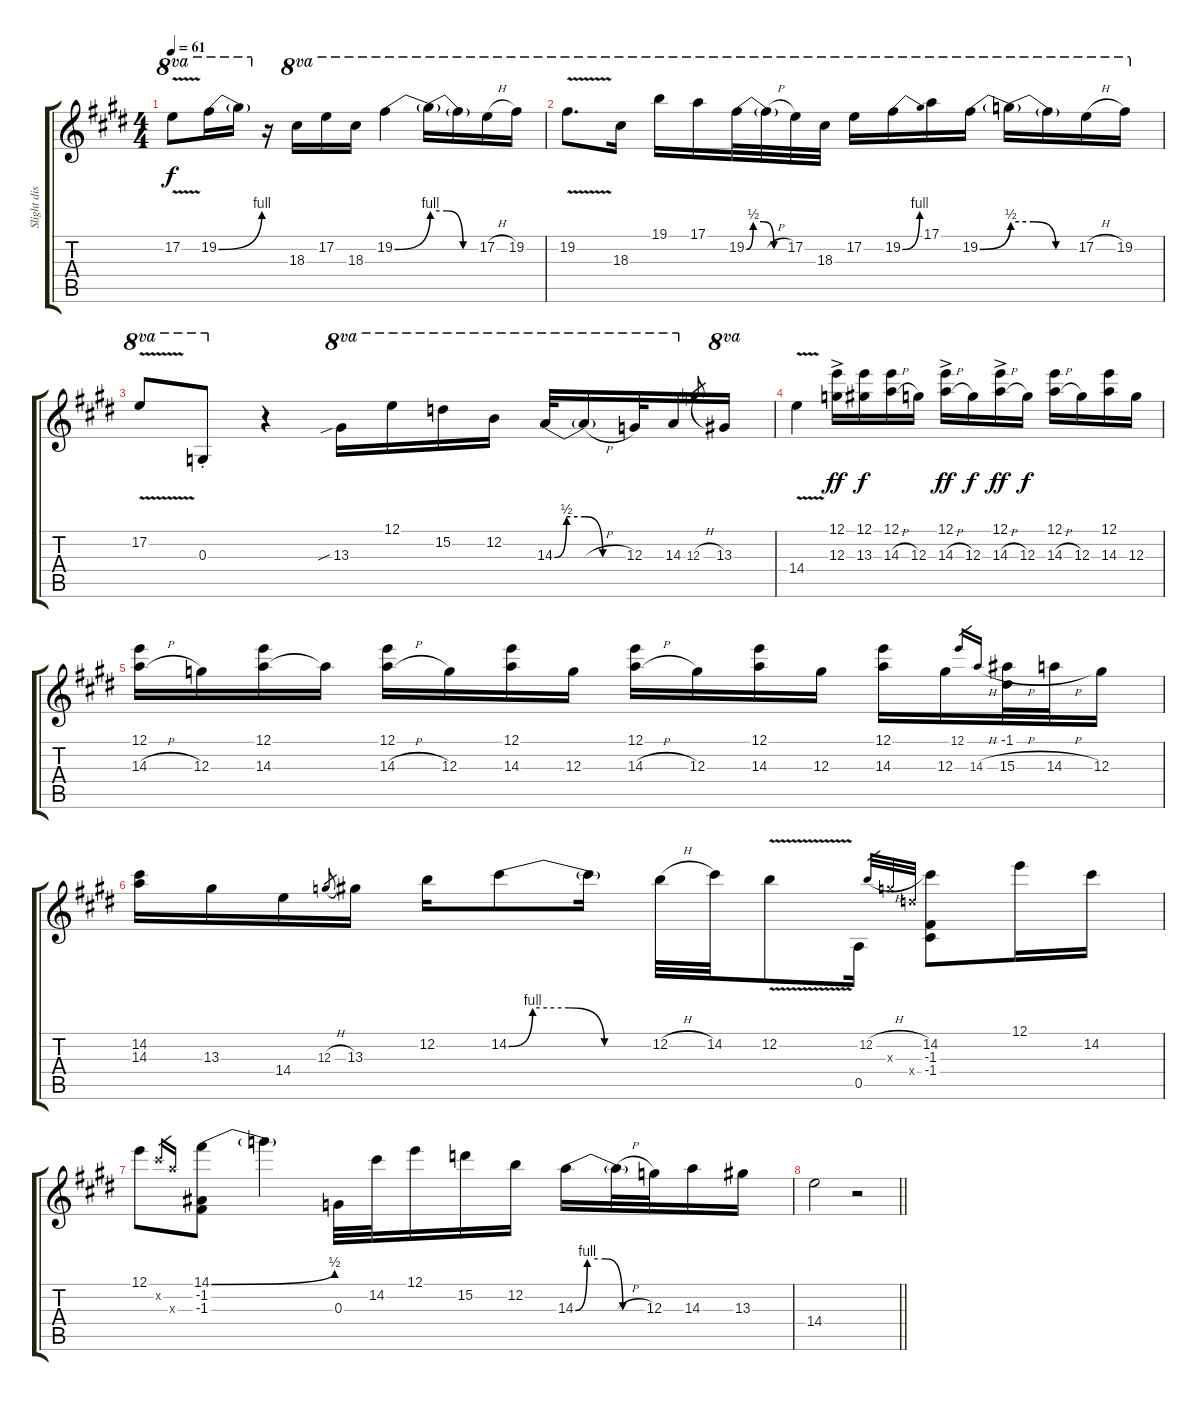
\track ("Slight dist" "Slight dis") {instrument overdrivenguitar}
\staff {score tabs}
\tuning (E4 B3 G3 D3 A2 E2) {hide}
\ts (4 4)
\tempo 61
\clef g2
\ks c#minor
17.2{v}.8{ot 8va dy f} 19.2{be (bend 0 0 60 4)}.16{ot 8va} 19.2{t}.16{ot 8va} r.16 18.3.16{ot 8va} 17.2.16{ot 8va} 18.3.16{ot 8va} 19.2{be (bend 0 0 60 4)}.4{ot 8va} 19.2{be (custom 0 4 20 4 40 0 60 0) t}.16{ot 8va} 19.2{t}.16{ot 8va} 17.2{h}.16{ot 8va} 19.2.16{ot 8va} |
19.2{v}.8{d ot 8va} 18.3.16{ot 8va} 19.1.16{ot 8va} 17.1.16{ot 8va} 19.2{be (custom 0 0 10 2 25 2 40 0 60 0)}.32{ot 8va} 19.2{h t}.32{ot 8va} 17.2.32{ot 8va} 18.3.32{ot 8va} 17.2.16{ot 8va} 19.2{be (bend 0 0 60 4)}.16{ot 8va} 17.1.16{ot 8va} 19.2{be (bend 0 0 60 2)}.16{ot 8va} 19.2{be (custom 0 2 20 2 40 0 60 0) t}.16{ot 8va} 19.2{t}.16{ot 8va} 17.2{h}.16{ot 8va} 19.2.16{ot 8va} |
17.2{v}.8{ot 8va} 0.3{st}.8{ot 8va} r.4 13.3{sib}.16{ot 8va} 12.1.16{ot 8va} 15.2.16{ot 8va} 12.2.16{ot 8va} 14.3{be (custom 0 0 10 2 25 2 40 0 60 0)}.32{ot 8va} 14.3{h t}.16{ot 8va} 12.3.32{ot 8va} 14.3.16{ot 8va} 12.3{h}.8{gr} 13.3.16{ot 8va} |
14.4{v}.4 (12.1{ac} 12.3{ac}).16{dy ff} (12.1 13.3).16{dy f} (12.1 14.3{h}).16 12.3.16 (12.1{ac} 14.3{h ac}).16{dy ff} 12.3.16{dy f} (12.1{ac} 14.3{h ac}).16{dy ff} 12.3.16{dy f} (12.1 14.3{h}).16 12.3.16 (12.1 14.3).16 12.3.16 |
(12.1 14.3{h}).16 12.3.16 (12.1 14.3).16 14.3{t}.16 (12.1 14.3{h}).16 12.3.16 (12.1 14.3).16 12.3.16 (12.1 14.3{h}).16 12.3.16 (12.1 14.3).16 12.3.16 (12.1 14.3).16 12.3.16 12.1.16{gr} 14.3{h}.16{gr} (-1.1 15.3{h}).32 14.3{h}.32 12.3.16 |
(14.2 14.3).16 13.3.16 14.4.16 12.3{h}.8{gr} 13.3.16 12.2.16 14.2{be (custom 0 0 10 4 25 4 40 0 60 0)}.8 14.2{t}.16 12.2{h}.32 14.2.32 12.2{v}.8 0.5.16 12.2{h}.32{gr} 12.3{x}.32{gr} 12.4{x}.32{gr} (14.2 -1.3 -1.4).8 12.1.16 14.2.16 |
12.1.8 14.2{x}.16{gr} 14.3{x}.16{gr} (14.1{be (bend 0 0 60 2)} -1.2 -1.3).8 14.1{t}.4 0.3.32 14.2.32 12.1.16 15.2.16 12.2.16 14.3{be (custom 0 0 10 4 25 4 40 0 60 0)}.16 14.3{h t}.32 12.3.32 14.3.16 13.3.16 |
\barLineRight lightlight
14.4.2 r.2
